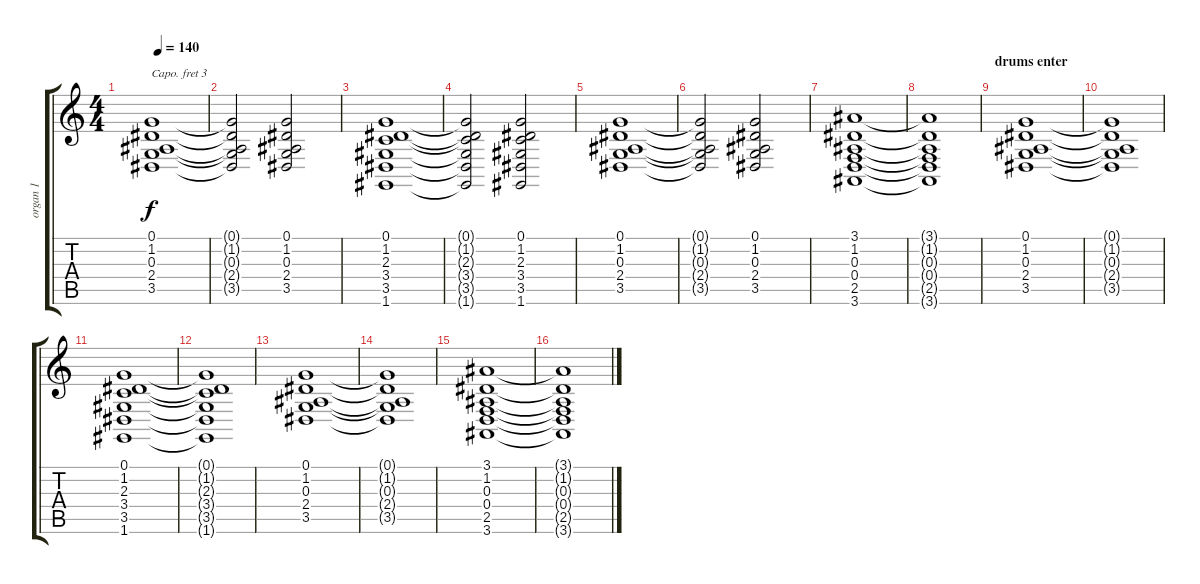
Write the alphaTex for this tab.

\track ("organ 1" "organ 1") {instrument drawbarorgan}
\staff {score tabs}
\capo 3
\tuning (E4 B3 G3 D3 A2 E2) {hide}
\ts (4 4)
\tempo 140
\clef g2
\ks c
(0.1 1.2 0.3 2.4 3.5).1{dy f} |
(0.1{t} 1.2{t} 0.3{t} 2.4{t} 3.5{t}).2 (0.1 1.2 0.3 2.4 3.5).2 |
(0.1 1.2 2.3 3.4 3.5 1.6).1 |
(0.1{t} 1.2{t} 2.3{t} 3.4{t} 3.5{t} 1.6{t}).2 (0.1 1.2 2.3 3.4 3.5 1.6).2 |
(0.1 1.2 0.3 2.4 3.5).1 |
(0.1{t} 1.2{t} 0.3{t} 2.4{t} 3.5{t}).2 (0.1 1.2 0.3 2.4 3.5).2 |
(3.1 1.2 0.3 0.4 2.5 3.6).1 |
(3.1{t} 1.2{t} 0.3{t} 0.4{t} 2.5{t} 3.6{t}).1 |
\section ("" "drums enter")
(0.1 1.2 0.3 2.4 3.5).1 |
(0.1{t} 1.2{t} 0.3{t} 2.4{t} 3.5{t}).1 |
(0.1 1.2 2.3 3.4 3.5 1.6).1 |
(0.1{t} 1.2{t} 2.3{t} 3.4{t} 3.5{t} 1.6{t}).1 |
(0.1 1.2 0.3 2.4 3.5).1 |
(0.1{t} 1.2{t} 0.3{t} 2.4{t} 3.5{t}).1 |
(3.1 1.2 0.3 0.4 2.5 3.6).1 |
(3.1{t} 1.2{t} 0.3{t} 0.4{t} 2.5{t} 3.6{t}).1
